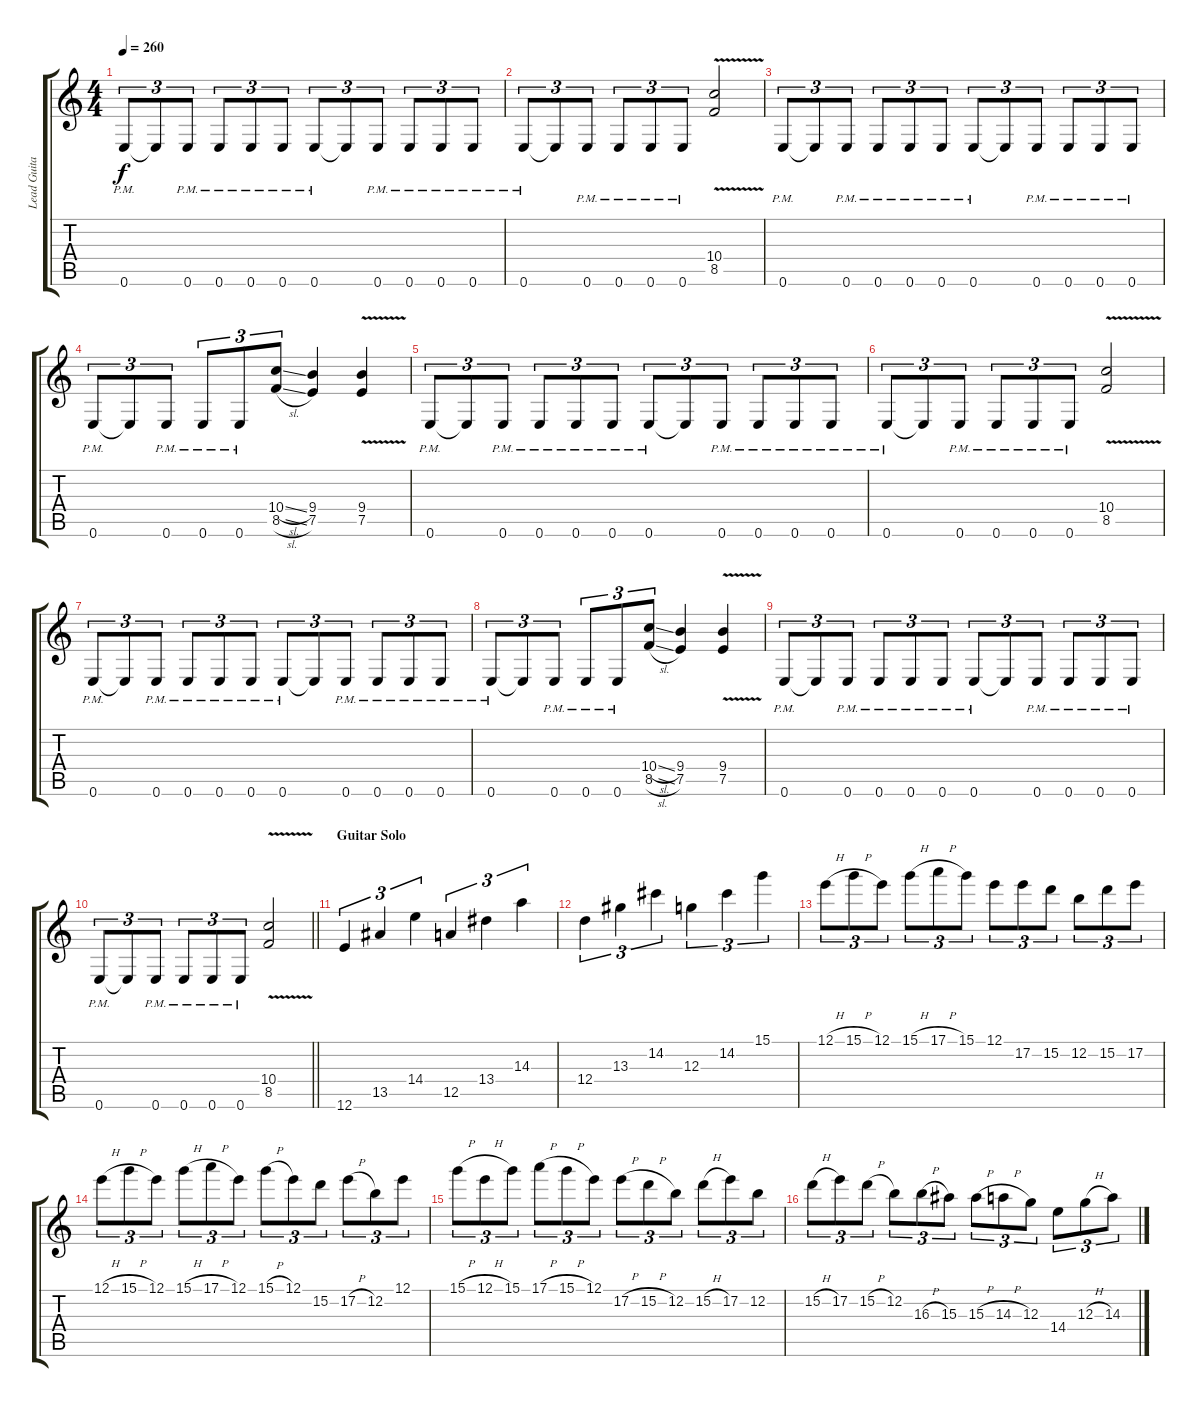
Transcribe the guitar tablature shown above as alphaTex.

\track ("Lead Guitar (Dave Mustaine)" "Lead Guita") {instrument distortionguitar}
\staff {score tabs}
\tuning (E4 B3 G3 D3 A2 E2) {hide}
\ts (4 4)
\tempo 260
\clef g2
\ks c
0.6{pm}.8{tu (3 2) dy f} 0.6{t}.8{tu (3 2)} 0.6{pm}.8{tu (3 2)} 0.6{pm}.8{tu (3 2)} 0.6{pm}.8{tu (3 2)} 0.6{pm}.8{tu (3 2)} 0.6{pm}.8{tu (3 2)} 0.6{t}.8{tu (3 2)} 0.6{pm}.8{tu (3 2)} 0.6{pm}.8{tu (3 2)} 0.6{pm}.8{tu (3 2)} 0.6{pm}.8{tu (3 2)} |
0.6{pm}.8{tu (3 2)} 0.6{t}.8{tu (3 2)} 0.6{pm}.8{tu (3 2)} 0.6{pm}.8{tu (3 2)} 0.6{pm}.8{tu (3 2)} 0.6{pm}.8{tu (3 2)} (10.4{v} 8.5{v}).2 |
0.6{pm}.8{tu (3 2)} 0.6{t}.8{tu (3 2)} 0.6{pm}.8{tu (3 2)} 0.6{pm}.8{tu (3 2)} 0.6{pm}.8{tu (3 2)} 0.6{pm}.8{tu (3 2)} 0.6{pm}.8{tu (3 2)} 0.6{t}.8{tu (3 2)} 0.6{pm}.8{tu (3 2)} 0.6{pm}.8{tu (3 2)} 0.6{pm}.8{tu (3 2)} 0.6{pm}.8{tu (3 2)} |
0.6{pm}.8{tu (3 2)} 0.6{t}.8{tu (3 2)} 0.6{pm}.8{tu (3 2)} 0.6{pm}.8{tu (3 2)} 0.6{pm}.8{tu (3 2)} (10.4{sl} 8.5{sl}).8{tu (3 2)} (9.4 7.5).4 (9.4{v} 7.5{v}).4 |
0.6{pm}.8{tu (3 2)} 0.6{t}.8{tu (3 2)} 0.6{pm}.8{tu (3 2)} 0.6{pm}.8{tu (3 2)} 0.6{pm}.8{tu (3 2)} 0.6{pm}.8{tu (3 2)} 0.6{pm}.8{tu (3 2)} 0.6{t}.8{tu (3 2)} 0.6{pm}.8{tu (3 2)} 0.6{pm}.8{tu (3 2)} 0.6{pm}.8{tu (3 2)} 0.6{pm}.8{tu (3 2)} |
0.6{pm}.8{tu (3 2)} 0.6{t}.8{tu (3 2)} 0.6{pm}.8{tu (3 2)} 0.6{pm}.8{tu (3 2)} 0.6{pm}.8{tu (3 2)} 0.6{pm}.8{tu (3 2)} (10.4{v} 8.5{v}).2 |
0.6{pm}.8{tu (3 2)} 0.6{t}.8{tu (3 2)} 0.6{pm}.8{tu (3 2)} 0.6{pm}.8{tu (3 2)} 0.6{pm}.8{tu (3 2)} 0.6{pm}.8{tu (3 2)} 0.6{pm}.8{tu (3 2)} 0.6{t}.8{tu (3 2)} 0.6{pm}.8{tu (3 2)} 0.6{pm}.8{tu (3 2)} 0.6{pm}.8{tu (3 2)} 0.6{pm}.8{tu (3 2)} |
0.6{pm}.8{tu (3 2)} 0.6{t}.8{tu (3 2)} 0.6{pm}.8{tu (3 2)} 0.6{pm}.8{tu (3 2)} 0.6{pm}.8{tu (3 2)} (10.4{sl} 8.5{sl}).8{tu (3 2)} (9.4 7.5).4 (9.4{v} 7.5{v}).4 |
0.6{pm}.8{tu (3 2)} 0.6{t}.8{tu (3 2)} 0.6{pm}.8{tu (3 2)} 0.6{pm}.8{tu (3 2)} 0.6{pm}.8{tu (3 2)} 0.6{pm}.8{tu (3 2)} 0.6{pm}.8{tu (3 2)} 0.6{t}.8{tu (3 2)} 0.6{pm}.8{tu (3 2)} 0.6{pm}.8{tu (3 2)} 0.6{pm}.8{tu (3 2)} 0.6{pm}.8{tu (3 2)} |
\barLineRight lightlight
0.6{pm}.8{tu (3 2)} 0.6{t}.8{tu (3 2)} 0.6{pm}.8{tu (3 2)} 0.6{pm}.8{tu (3 2)} 0.6{pm}.8{tu (3 2)} 0.6{pm}.8{tu (3 2)} (10.4{v} 8.5{v}).2 |
\section ("" "Guitar Solo")
12.6.4{tu (3 2)} 13.5.4{tu (3 2)} 14.4.4{tu (3 2)} 12.5.4{tu (3 2)} 13.4.4{tu (3 2)} 14.3.4{tu (3 2)} |
12.4.4{tu (3 2)} 13.3.4{tu (3 2)} 14.2.4{tu (3 2)} 12.3.4{tu (3 2)} 14.2.4{tu (3 2)} 15.1.4{tu (3 2)} |
12.1{h}.8{tu (3 2)} 15.1{h}.8{tu (3 2)} 12.1.8{tu (3 2)} 15.1{h}.8{tu (3 2)} 17.1{h}.8{tu (3 2)} 15.1.8{tu (3 2)} 12.1.8{tu (3 2)} 17.2.8{tu (3 2)} 15.2.8{tu (3 2)} 12.2.8{tu (3 2)} 15.2.8{tu (3 2)} 17.2.8{tu (3 2)} |
12.1{h}.8{tu (3 2)} 15.1{h}.8{tu (3 2)} 12.1.8{tu (3 2)} 15.1{h}.8{tu (3 2)} 17.1{h}.8{tu (3 2)} 12.1.8{tu (3 2)} 15.1{h}.8{tu (3 2)} 12.1.8{tu (3 2)} 15.2.8{tu (3 2)} 17.2{h}.8{tu (3 2)} 12.2.8{tu (3 2)} 12.1.8{tu (3 2)} |
15.1{h}.8{tu (3 2)} 12.1{h}.8{tu (3 2)} 15.1.8{tu (3 2)} 17.1{h}.8{tu (3 2)} 15.1{h}.8{tu (3 2)} 12.1.8{tu (3 2)} 17.2{h}.8{tu (3 2)} 15.2{h}.8{tu (3 2)} 12.2.8{tu (3 2)} 15.2{h}.8{tu (3 2)} 17.2.8{tu (3 2)} 12.2.8{tu (3 2)} |
15.2{h}.8{tu (3 2)} 17.2.8{tu (3 2)} 15.2{h}.8{tu (3 2)} 12.2.8{tu (3 2)} 16.3{h}.8{tu (3 2)} 15.3.8{tu (3 2)} 15.3{h}.8{tu (3 2)} 14.3{h}.8{tu (3 2)} 12.3.8{tu (3 2)} 14.4.8{tu (3 2)} 12.3{h}.8{tu (3 2)} 14.3.8{tu (3 2)}
